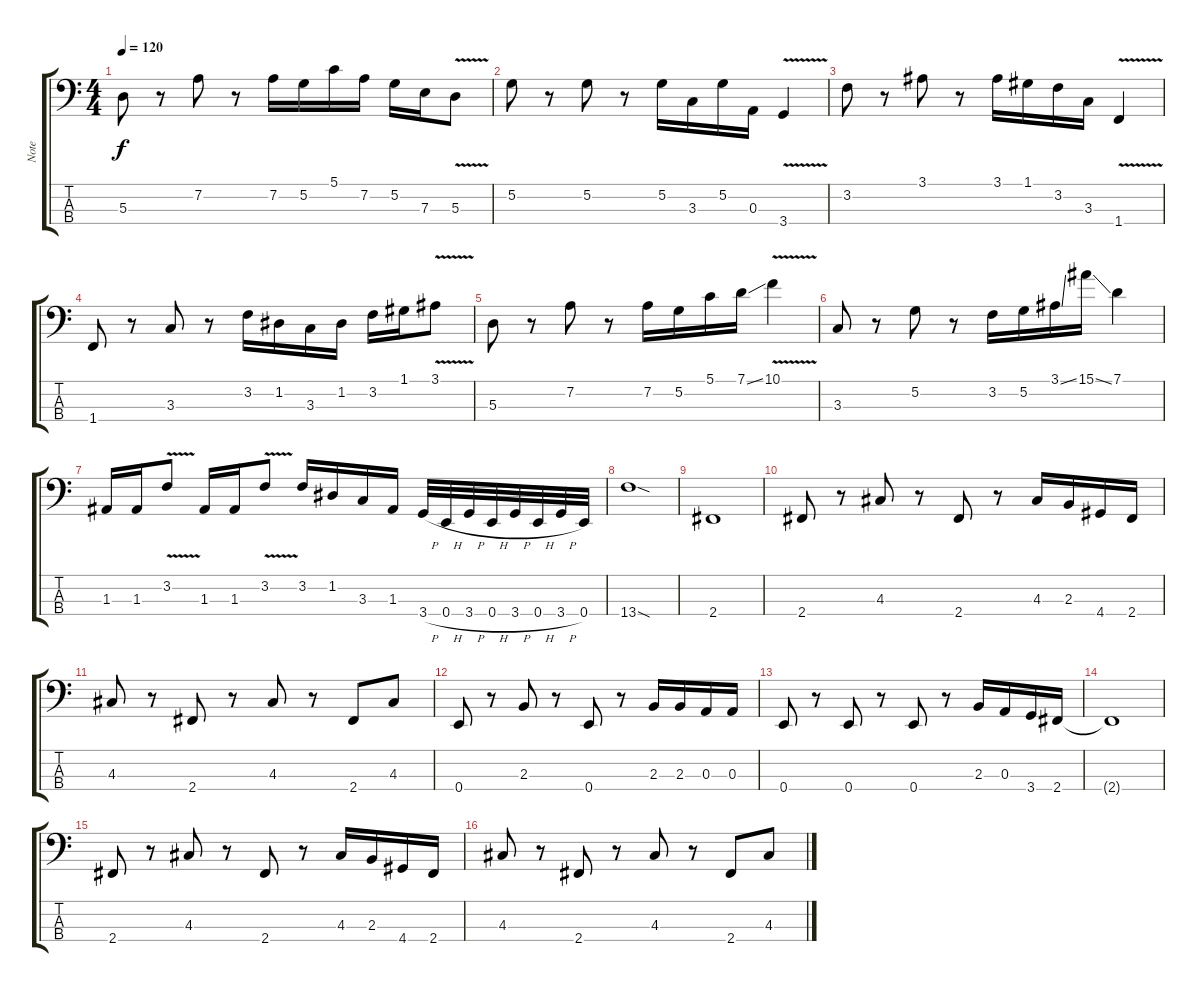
\track ("Note" "Note") {instrument electricbasspick}
\staff {score tabs}
\tuning (G2 D2 A1 E1) {hide}
\ts (4 4)
\tempo 120
\clef f4
\ks c
5.3.8{dy f} r.8 7.2.8 r.8 7.2.16 5.2.16 5.1.16 7.2.16 5.2.16 7.3.16 5.3{v}.8 |
5.2.8 r.8 5.2.8 r.8 5.2.16 3.3.16 5.2.16 0.3.16 3.4{v}.4 |
3.2.8 r.8 3.1.8 r.8 3.1.16 1.1.16 3.2.16 3.3.16 1.4{v}.4 |
1.4.8 r.8 3.3.8 r.8 3.2.16 1.2.16 3.3.16 1.2.16 3.2.16 1.1.16 3.1{v}.8 |
5.3.8 r.8 7.2.8 r.8 7.2.16 5.2.16 5.1.16 7.1{ss}.16 10.1{v}.4 |
3.3.8 r.8 5.2.8 r.8 3.2.16 5.2.16 3.1{ss}.16 15.1{ss}.16 7.1.4 |
1.3.16 1.3.16 3.2{v}.8 1.3.16 1.3.16 3.2{v}.8 3.2.16 1.2.16 3.3.16 1.3.16 3.4{h}.32 0.4{h}.32 3.4{h}.32 0.4{h}.32 3.4{h}.32 0.4{h}.32 3.4{h}.32 0.4.32 |
13.4{sod}.1 |
2.4.1 |
2.4.8 r.8 4.3.8 r.8 2.4.8 r.8 4.3.16 2.3.16 4.4.16 2.4.16 |
4.3.8 r.8 2.4.8 r.8 4.3.8 r.8 2.4.8 4.3.8 |
0.4.8 r.8 2.3.8 r.8 0.4.8 r.8 2.3.16 2.3.16 0.3.16 0.3.16 |
0.4.8 r.8 0.4.8 r.8 0.4.8 r.8 2.3.16 0.3.16 3.4.16 2.4.16 |
2.4{t}.1 |
2.4.8 r.8 4.3.8 r.8 2.4.8 r.8 4.3.16 2.3.16 4.4.16 2.4.16 |
4.3.8 r.8 2.4.8 r.8 4.3.8 r.8 2.4.8 4.3.8
